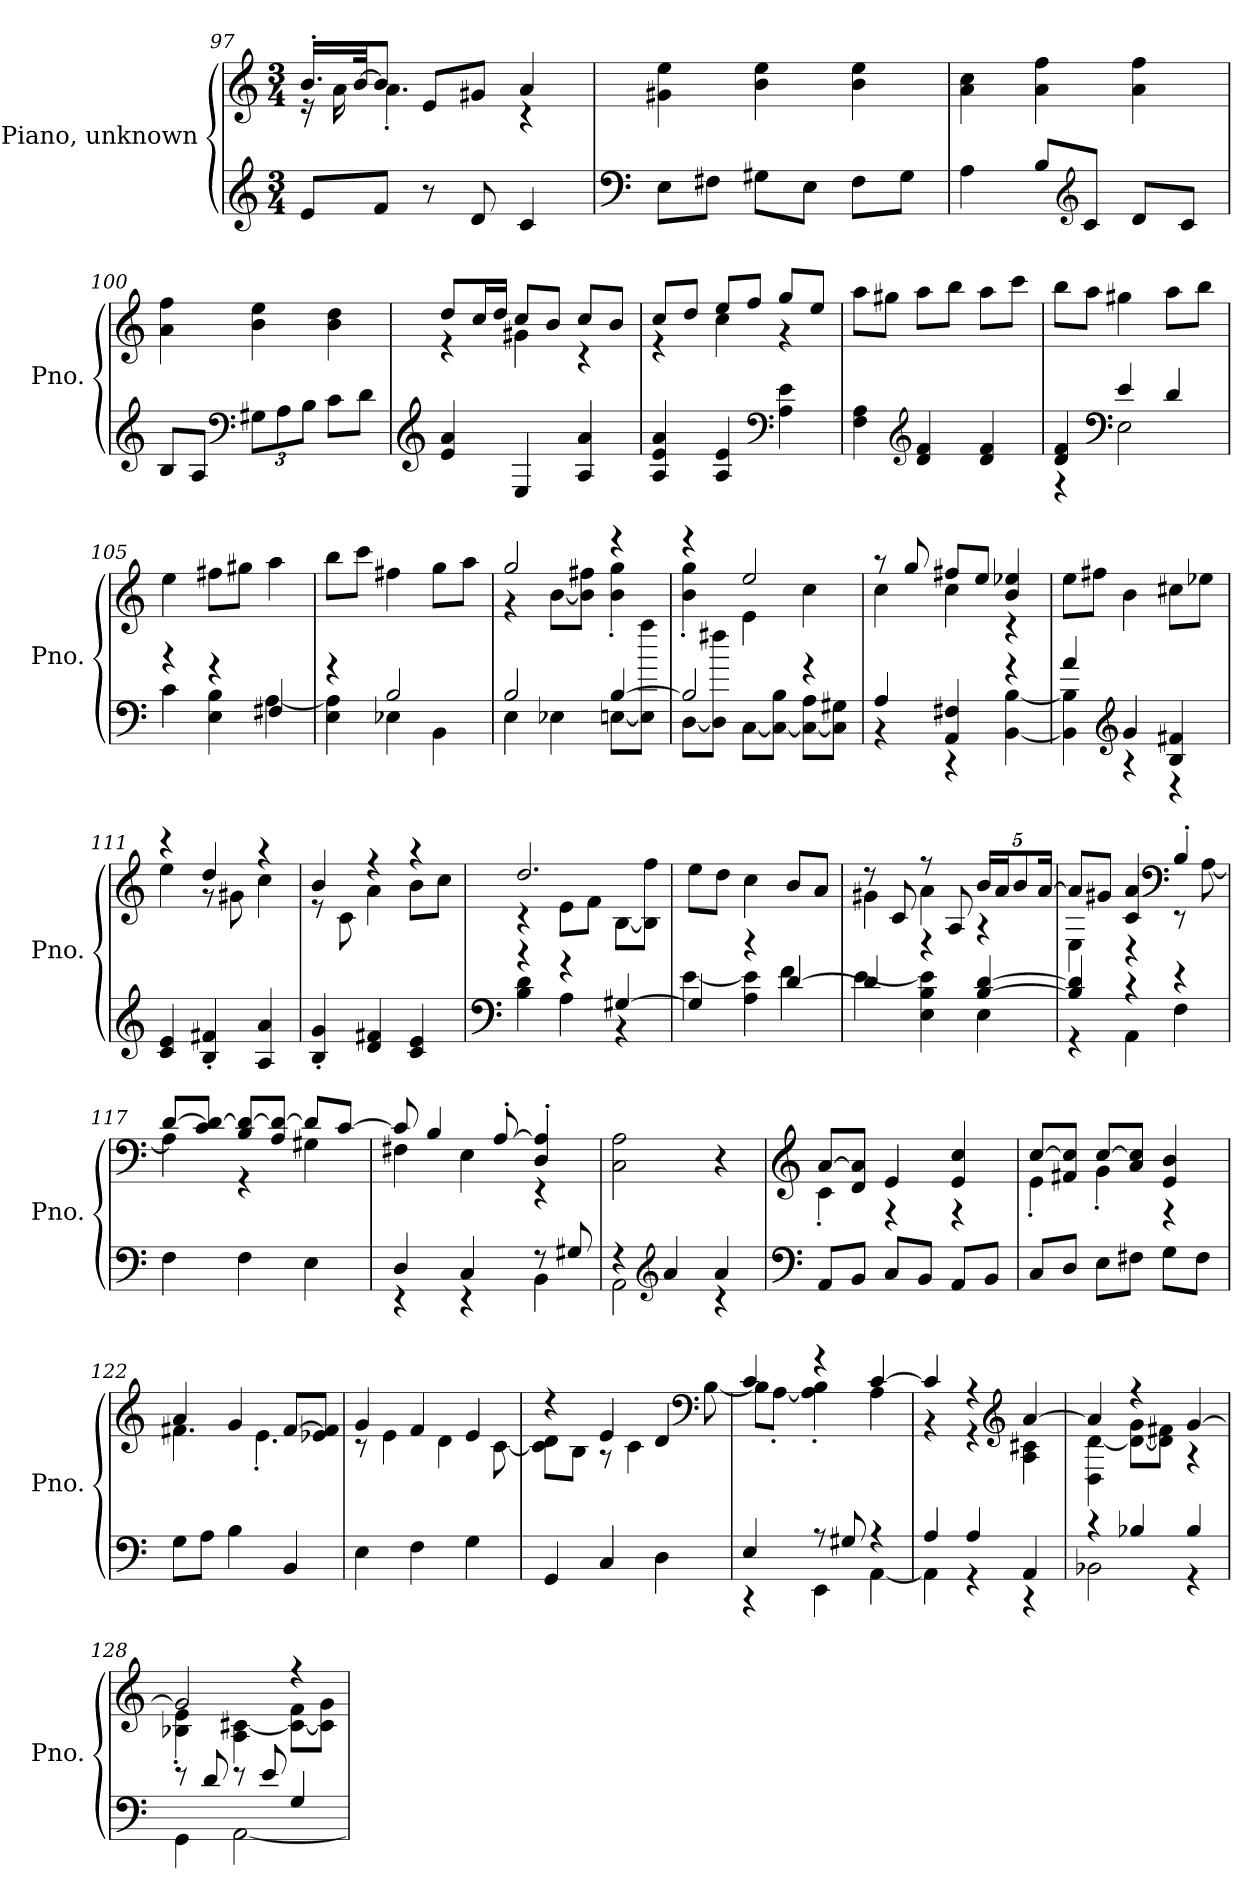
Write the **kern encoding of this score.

**kern	**kern
*part1	*part1
*staff2	*staff1
*I"Piano, unknown	*
*I'Pno.	*
!!LO:LB:g=z
*clefG2	*clefG2
*k[]	*k[]
*M3/4	*M3/4
=97	=97
*	*^
8e/L	16.b'/LL	16r
.	.	16a\
.	[32b/JK	.
8f/J	8b/J]	4.a'\
8r	8e/L	.
8d/	8g#X/J	.
4c/	4a/	4r
*	*v	*v
=98	=98
*clefF4	*
8E\L	4g#X\ 4ee\
8F#X\J	.
8G#X\L	4b\ 4ee\
8E\J	.
8F#\L	4b\ 4ee\
8G#\J	.
=99	=99
4A\	4a\ 4cc\
8B/L	4a\ 4ff\
*clefG2	*
8c/J	.
8d/L	4a\ 4ff\
8c/J	.
=100	=100
8B/L	4a\ 4ff\
8A/J	.
*clefF4	*
*Xbrackettup	*
12G#X\L	4b\ 4ee\
12A\	.
12B\J	.
8c\L	4b\ 4dd\
8d\J	.
!!LO:LB:g=z
=101	=101
*clefG2	*
*	*^
4e/ 4a/	8dd/L	4r
.	16cc/L	.
.	16dd/JJ	.
4E/	8cc/L	4g#X\
.	8b/J	.
4A/ 4a/	8cc/L	4r
.	8b/J	.
=102	=102	=102
4A/ 4e/ 4a/	8cc/L	4r
.	8dd/J	.
4A/ 4e/	8ee/L	4cc\
.	8ff/J	.
*clefF4	*	*
4A\ 4e\	8gg/L	4r
.	8ee/J	.
*	*v	*v
=103	=103
4F\ 4A\	8aa\L
.	8gg#X\J
*clefG2	*
4d/ 4f/	8aa\L
.	8bb\J
4d/ 4f/	8aa\L
.	8ccc\J
=104	=104
*^	*
4d/ 4f/	4r	8bb\L
.	.	8aa\J
*clefF4	*	*
4e/	2E\	4gg#X\
4d/	.	8aa\L
.	.	8bb\J
=105	=105	=105
4r	4c\	4ee\
4r	4E\ 4B\	8ff#X\L
.	.	8gg#X\J
4F#X/	[4A\	4aa\
!!LO:LB:g=z
=106	=106	=106
4r	4E\ 4A\]	8bb\L
.	.	8ccc\J
2B/	4E-X\	4ff#X\
.	4BB\	8gg\L
.	.	8aa\J
=107	=107	=107
*	*	*^
2B/	4E\	2gg/	4r
.	4E-X\	.	[8b\L
.	.	.	8b\] 8ff#X\J
[4B/	[8En\L	4r	4b\' 4gg\'
.	8E\] 8aa\J	.	.
=108	=108	=108	=108
2B/]	[8D\L	4r	4b\' 4gg\'
.	8D\] 8ff#X\J	.	.
.	[8C\L	2ee/	4e\
.	8C\_ 8B\J	.	.
4r	8C\_ 8A\L	.	4cc\
.	8C\] 8G#X\J	.	.
=109	=109	=109	=109
4A/	4r	8r	4cc\
.	.	8gg/	.
4AA/ 4F#X/	4r	8ff#X/L	4cc\
.	.	8ee/J	.
4r	[4BB\ [4B\	4b/ 4ee-X/	4r
*	*	*v	*v
=110	=110	=110
4a/	4BB\] 4B\]	8ee\L
.	.	8ff#X\J
*clefG2	*	*
4g/	4r	4b\
4B/ 4f#X/	4r	8cc#X\L
.	.	8ee-X\J
*v	*v	*
!!LO:PB:g=z
=111	=111
*	*^
4c/ 4e/	4r	4ee\
4B/' 4f#X/'	4dd/	8r
.	.	8g#X\
4A/ 4a/	4r	4cc\
=112	=112	=112
4B/' 4g/'	4b/	8r
.	.	8c\
4d/ 4f#X/	4r	4a\
4c/ 4e/	4r	8b\L
.	.	8cc\J
=113	=113	=113
*clefF4	*	*
*^	*	*
4r	4B\ 4d\	2.dd/	4r
4r	4A\	.	8e\L
.	.	.	8f\J
[4G#X/	4r	.	[8B\L
.	.	.	8B\] 8ff\J
*	*	*v	*v
=114	=114	=114
4G#/]	[4e\	8ee\L
.	.	8dd\J
4r	4A\ 4e\]	4cc\
[4d/	4f\	8b/L
.	.	8a/J
=115	=115	=115
*	*	*^
4d/]	[4e\	8r	4g#X\
.	.	8c/	.
4r	4E\ 4B\ 4e\]	8r	4a\
.	.	8A/	.
*	*	*Xbrackettup	*
[4B/ [4d/	4E\	20b/LL	4r
.	.	20a/J	.
.	.	10b/	.
.	.	[20a/Jk	.
=116	=116	=116	=116
4B/] 4d/]	4r	8a/L]	4E\
.	.	8g#X/J	.
4r	4AA\	4c/ 4a/	4r
*	*	*clefF4	*
4r	4F\	4B'/	8r
.	.	.	[8A\
*v	*v	*	*
!!LO:LB:g=z	!!
=117	=117	=117
4F\	[8d/L	4A\]
.	8c/ 8d/_J	.
4F\	8B/ 8d/_L	4r
.	8A/ 8d/_J	.
4E\	8d/L]	4G#X\
.	[8c/J	.
=118	=118	=118
*^	*	*
4D/	4r	8c/]	4F#X\
.	.	4B/	.
4C/	4r	.	4E\
.	.	[8A'/	.
8r	4BB\	4D/' 4A/]'	4r
8G#X/	.	.	.
*	*	*v	*v
=119	=119	=119
4r	2AA\	2C\ 2A\
*clefG2	*	*
4a/	.	.
4a/	4r	4r
*v	*v	*
=120	=120
*clefF4	*clefG2
*	*^
8AA/L	[8a/L	4c'\
8BB/J	8d/ 8a/]J	.
8C/L	4e/	4r
8BB/J	.	.
8AA/L	4e/ 4cc/	4r
8BB/J	.	.
=121	=121	=121
8C/L	[8cc/L	4e'\
8D/J	8f#X/ 8cc/]J	.
8E\L	[8cc/L	4g'\
8F#X\J	8a/ 8cc/]J	.
8G\L	4e/ 4b/	4r
8F#\J	.	.
!!LO:LB:g=z	!!
=122	=122	=122
8G\L	4a/	4.f#X\
8A\J	.	.
4B\	4g/	.
.	.	4.e'\
4BB/	[8f#/L	.
.	8e-X/ 8f#/]J	.
=123	=123	=123
4E\	4g/	8r
.	.	4e\
4F\	4f/	.
.	.	4d\
4G\	4e/	.
.	.	[8c\
=124	=124	=124
4GG/	4r	8c\] 8d\L
.	.	8B\J
4C/	4e/	8r
.	.	4c\
4D\	4d/	.
*	*clefF4	*
.	.	[8B\
=125	=125	=125
*^	*	*
4E/	4r	4c/	8B\L]
.	.	.	[8A'\J
8r	4EE\	4r	4A\]' 4B\'
8G#X/	.	.	.
4r	[4AA\	[4c/	4A\
=126	=126	=126	=126
4A/	4AA\]	4c/]	4r
4A/	4r	4r	4r
*	*	*clefG2	*
4AA/	4r	[4a/	4A\ 4c#X\
!!LO:LB:g=z	!!
=127	=127	=127	=127
4r	2BB-X\	4a/]	4D\ [4d\
4B-X/	.	4r	8d\_ 8g\L
.	.	.	8d\] 8f#X\J
4B-/	4r	[4g/	4r
=128	=128	=128	=128
8r	4GG\	2g/]	4B-X\' 4e\'
8d/	.	.	.
8r	[2AA\	.	4A\ [4c#X\
8e/	.	.	.
4G/	.	4r	8c#\_ 8f\L
.	.	.	8c#\] 8g\J
*v	*v	*	*
*	*v	*v
=	=
*-	*-
